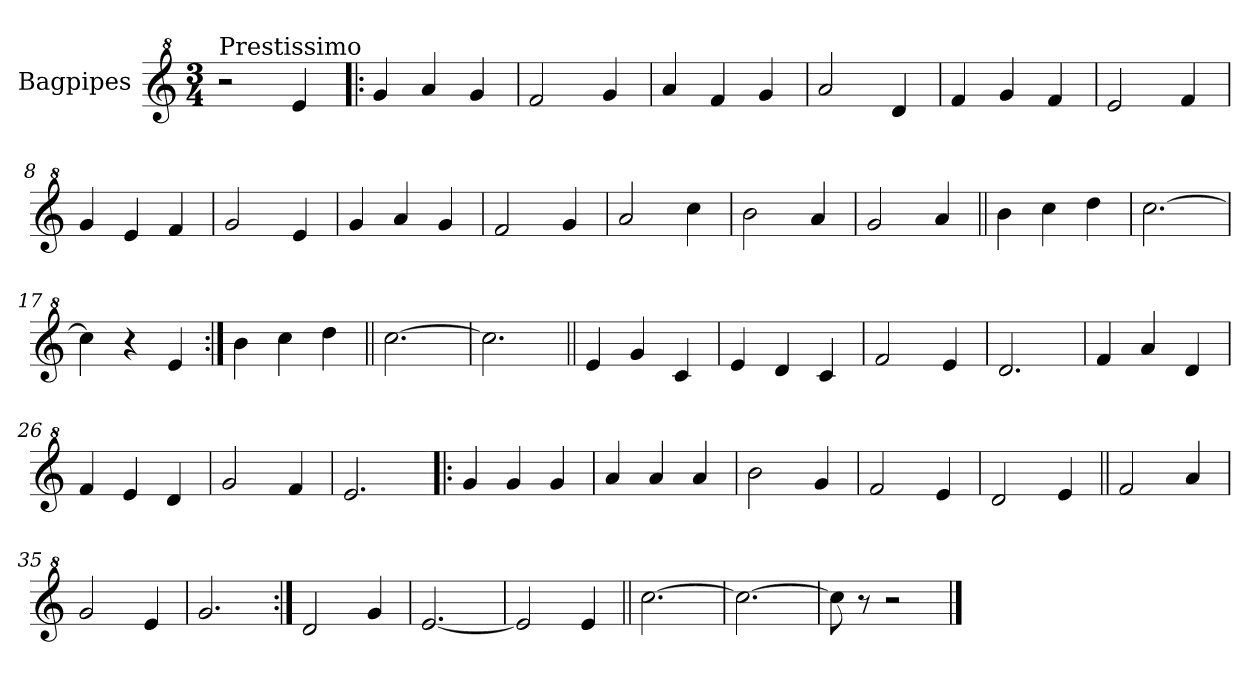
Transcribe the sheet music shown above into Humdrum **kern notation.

**kern
*part1
*staff1
*I"Bagpipes
*I'Bag
*clefG^2
*k[]
*C:
*M3/4
=1
!LO:TX:a:t=Prestissimo
2r
4ee/
=2!|:
4gg/
4aa/
4gg/
=3
2ff/
4gg/
=4
4aa/
4ff/
4gg/
=5
2aa/
4dd/
=6
4ff/
4gg/
4ff/
=7
2ee/
4ff/
=8
4gg/
4ee/
4ff/
=9
2gg/
4ee/
=10
4gg/
4aa/
4gg/
=11
2ff/
4gg/
=12
2aa/
4ccc\
=13
2bb\
4aa/
=14
2gg/
4aa/
!!LO:LB:g=z
=15||
4bb\
4ccc\
4ddd\
=16
[2.ccc\
=17
4ccc\]
4r
4ee/
=18:|!
4bb\
4ccc\
4ddd\
=19||
[2.ccc\
=20
2.ccc\]
=21||
4ee/
4gg/
4cc/
=22
4ee/
4dd/
4cc/
=23
2ff/
4ee/
=24
2.dd/
=25
4ff/
4aa/
4dd/
=26
4ff/
4ee/
4dd/
=27
2gg/
4ff/
=28
2.ee/
=29!|:
4gg/
4gg/
4gg/
!!LO:LB:g=z
=30
4aa/
4aa/
4aa/
=31
2bb\
4gg/
=32
2ff/
4ee/
=33
2dd/
4ee/
=34||
2ff/
4aa/
=35
2gg/
4ee/
=36
2.gg/
=37:|!
2dd/
4gg/
=38
[2.ee/
=39
2ee/]
4ee/
=40||
[2.ccc\
=41
2.ccc\_
=42
8ccc\]
8r
2r
==
*-
